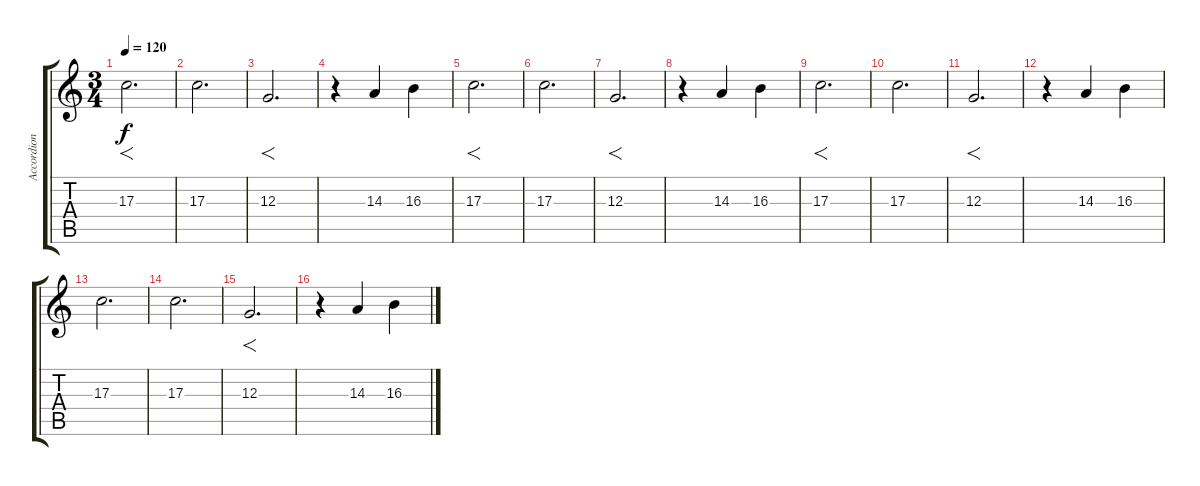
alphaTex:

\track ("Accordion" "Accordion") {instrument tangoaccordion}
\staff {score tabs}
\tuning (E4 B3 G3 D3 A2 E2) {hide}
\ts (3 4)
\tempo 120
\clef g2
\ks c
17.3.2{f d dy f} |
17.3.2{d} |
12.3.2{f d} |
r.4 14.3.4 16.3.4 |
17.3.2{f d} |
17.3.2{d} |
12.3.2{f d} |
r.4 14.3.4 16.3.4 |
17.3.2{f d} |
17.3.2{d} |
12.3.2{f d} |
r.4 14.3.4 16.3.4 |
17.3.2{d} |
17.3.2{d} |
12.3.2{f d} |
r.4 14.3.4 16.3.4
